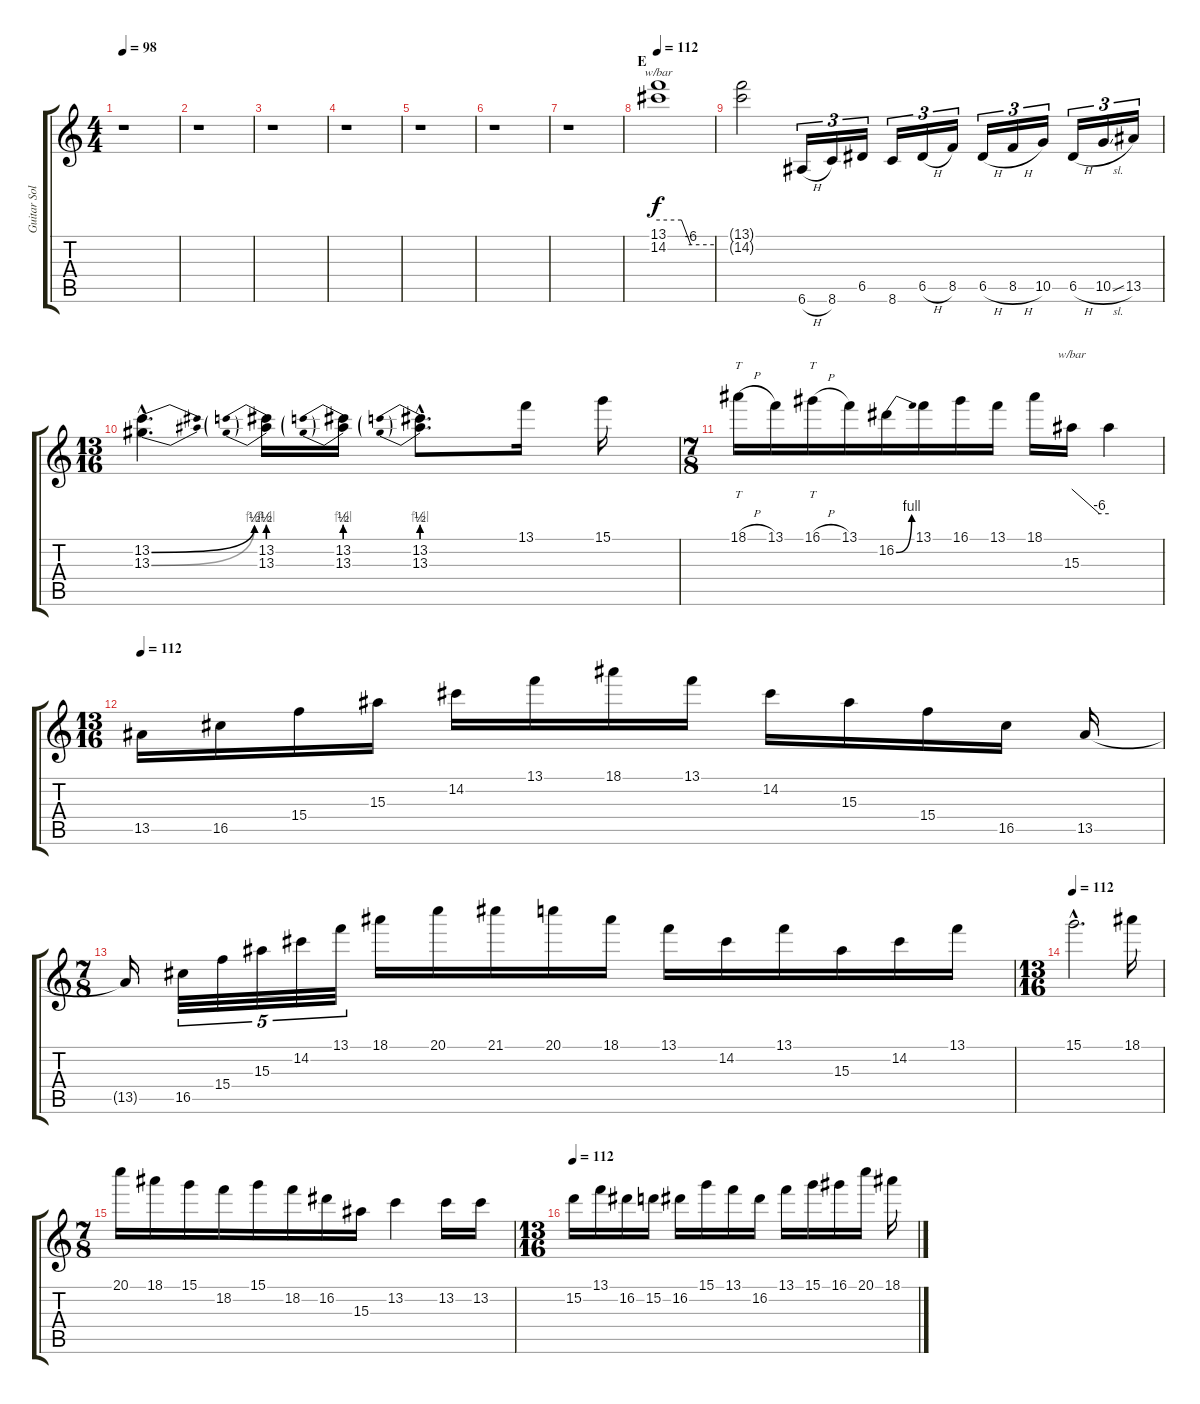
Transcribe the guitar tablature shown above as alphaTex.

\track ("Guitar Solo" "Guitar Sol") {instrument distortionguitar}
\staff {score tabs}
\tuning (E4 B3 G3 D3 A2 E2) {hide}
\ts (4 4)
\tempo 98
\clef g2
\ks c
r.1{dy f} |
r.1 |
r.1 |
r.1 |
r.1 |
r.1 |
r.1 |
\section ("" "E")
\tempo 112
(13.1 14.2).1{tbe (custom default 0 0 25 0 35 -24 60 -24)} |
(13.1{t} 14.2{t}).2 6.6{h}.16{tu (3 2)} 8.6.16{tu (3 2)} 6.5.16{tu (3 2)} 8.6.16{tu (3 2)} 6.5{h}.16{tu (3 2)} 8.5.16{tu (3 2)} 6.5{h}.16{tu (3 2)} 8.5{h}.16{tu (3 2)} 10.5.16{tu (3 2)} 6.5{h}.16{tu (3 2)} 10.5{sl}.16{tu (3 2)} 13.5.16{tu (3 2)} |
\ts (13 16)
(13.2{be (bend 0 0 60 2) hac} 13.3{be (bend 0 0 60 4) hac}).4{d} (13.2{be (prebend 0 2 60 2)} 13.3{be (prebend 0 4 60 4)}).16 (13.2{be (prebend 0 2 60 2)} 13.3{be (prebend 0 4 60 4)}).16 (13.2{be (prebend 0 2 60 2) hac} 13.3{be (prebend 0 4 60 4) hac}).8{d} 13.1.16 15.1.16 |
\ts (7 8)
18.1{h}.16{tt} 13.1.16 16.1{h}.16{tt} 13.1.16 16.2{be (bend 0 0 60 4)}.16 13.1.16 16.1.16 13.1.16 18.1.16 15.3.16{tbe (custom default 0 0 45 -24 60 -24)} 15.3{t}.4 |
\ts (13 16)
\tempo 112
13.5.16 16.5.16 15.4.16 15.3.16 14.2.16 13.1.16 18.1.16 13.1.16 14.2.16 15.3.16 15.4.16 16.5.16 13.5.16 |
\ts (7 8)
13.5{t}.16 16.5.32{tu (5 4)} 15.4.32{tu (5 4)} 15.3.32{tu (5 4)} 14.2.32{tu (5 4)} 13.1.32{tu (5 4)} 18.1.16 20.1.16 21.1.16 20.1.16 18.1.16 13.1.16 14.2.16 13.1.16 15.3.16 14.2.16 13.1.16 |
\ts (13 16)
\tempo 112
15.1{hac}.2{d} 18.1.16 |
\ts (7 8)
20.1.16 18.1.16 15.1.16 18.2.16 15.1.16 18.2.16 16.2.16 15.3.16 13.2.4 13.2.16 13.2.16 |
\ts (13 16)
\tempo 112
15.2.16 13.1.16 16.2.16 15.2.16 16.2.16 15.1.16 13.1.16 16.2.16 13.1.16 15.1.16 16.1.16 20.1.16 18.1.16
